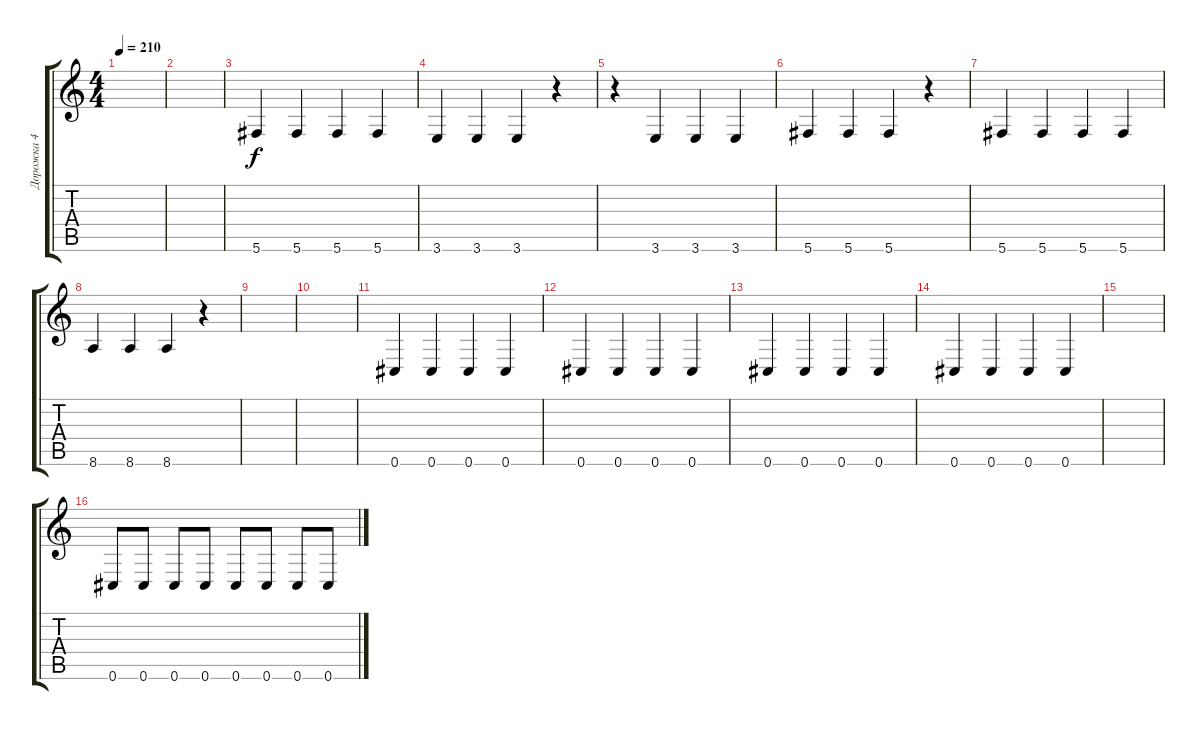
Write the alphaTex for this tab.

\track ("Дорожка 4" "Дорожка 4") {instrument electricbassfinger}
\staff {score tabs}
\tuning (Db4 Ab3 E3 B2 Gb2 Db2) {hide}
\ts (4 4)
\tempo 210
\clef g2
\ks c
|
|
5.6.4 5.6.4 5.6.4 5.6.4 |
3.6.4 3.6.4 3.6.4 r.4 |
r.4 3.6.4 3.6.4 3.6.4 |
5.6.4 5.6.4 5.6.4 r.4 |
5.6.4 5.6.4 5.6.4 5.6.4 |
8.6.4 8.6.4 8.6.4 r.4 |
|
|
0.6.4 0.6.4 0.6.4 0.6.4 |
0.6.4 0.6.4 0.6.4 0.6.4 |
0.6.4 0.6.4 0.6.4 0.6.4 |
0.6.4 0.6.4 0.6.4 0.6.4 |
|
0.6.8 0.6.8 0.6.8 0.6.8 0.6.8 0.6.8 0.6.8 0.6.8
